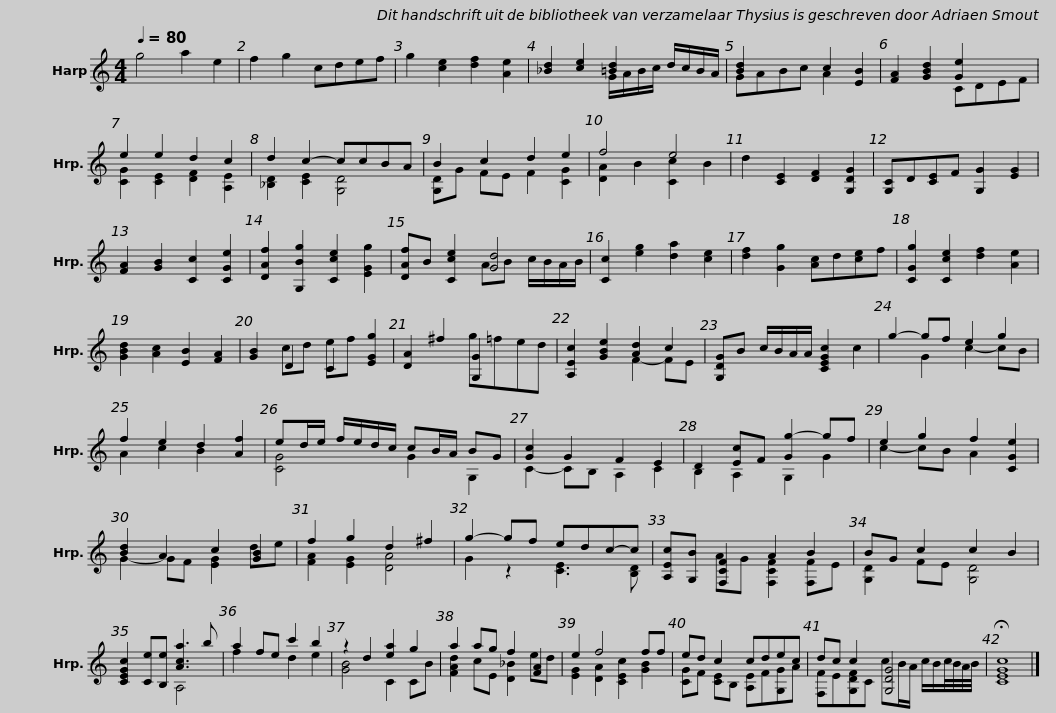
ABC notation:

X:1
%%score ( 1 2 )
L:1/8
Q:1/4=80
M:4/4
I:linebreak $
K:C
U:s=!stemless!
V:1 treble
V:2 treble
V:1
 g4 a2 e2 | f2 g2 cdef | g2 [ce]2 [df]2 [Ae]2 | [_Bd]2 [ce]2 [=Bd]2 d/c/B/A/ | [Bd]2 x2 c2 [EB]2 | %5
 [FA]2 [GBd]2 [Ge]2 x2 |$ e2 e2 d2 c2 | d2 c2- ccBA | B2 c2 d2 e2 | f4 e4 | %10
 d2 [CE]2 [DF]2 [G,DG]2 | [G,C]D[CE]F [G,G]2 [EG]2 |$ [FA]2 [GB]2 [Cc]2 [CGe]2 | [DAf]2 [G,Bg]2 [Cce]2 [EGg]2 | [DAf]B [Cce]2 [Gd]4 | %15
 [Cc]2 [eg]2 [da]2 [ce]2 | [df]2 [Gg]2 [Ac]d[ce]f | [CGg]2 [Cce]2 [df]2 [Ae]2 | [GBd]2 [Ac]2 [EB]2 [FA]2 |$ [GB]2 D2 C2 [EGg]2 | %20
 [DA]2 ^f2 [G,G]2 x2 | [A,Ec]2 [GBe]2 [Ad]2 c2 | [G,DG]B c/B/A/A/ [CEGc]2 c2 | g2- gf e2 g2 |$ f2 e2 d2 [Af]2 | %25
 ed/e/ f/e/d/c/ cB/A/ BG | [Gc]2 G2 F2 E2 | D2 [Ec]F [Gg-]2 gf | e2 g2 f2 [CGe]2 | [Bd]2 A2 c2 [GB]2 |$ %30
 f2 g2 d2 ^f2 | g2- gf edc-c | [A,Ec][G,B] [F,CF]2 A2 B2 | BG c2 c2 B2 | [CEGc]2 [Ce][B,e] [Aca]3 b | %35
 a2 fe c'2 b2 |$ z2 d2 [ea]2 g2 | a2 ag f2 [FA]2 | e2 f4 ff | ed c2 cdec | %40
 dc c2 [G,DG]4 | !fermata!s[CEGc]8 |] %42
V:2
 x8 | x8 | x8 | x4 G/A/B/c/ x2 | GABc A2 x2 | %5
 x4 CDEF |$ [CG]2 [CE]2 [DF]2 [A,E]2 | [_B,D]2 [CE]2 [G,D]4 | [G,D]G FE F2 [CG]2 | [DA]2 B2 [Cc]2 B2 | %10
 x8 | x8 |$ x8 | x8 | x4 AB c/B/A/B/ | %15
 x8 | x8 | x8 | x8 |$ x2 cd ef x2 | %20
 x4 g=fed | x4 F2- FE | x8 | x2 G2 c2- cB |$ A2 c2 B2 x2 | %25
 [CG]4 G2 G,2 | C2- CB, A,2 C2 | B,2 A,2 G,2 G2 | c2- cB A2 x2 | G2- GF [EG]2 de |$ %30
 [FA]2 [EG]2 [DA]4 | G2 z2 [CE]3 [B,D] | x2 AG [F,CF]2 [F,F]E | [G,D]2 FE [G,D]4 | x4 A,4 | %35
 f2 x2 d2 e2 |$ [GB]4 C2 CB | [FAd]2 cE [D_B]2 ed | [EG]2 [DA]2 [CEc]2 [GB]2 | [CG]F [CE]B, [A,E]F[G,G]A | %40
 [F,F]E[G,DF]C cB/A/ c/B/c/4B/4A/4B/4 | x8 |] %42
